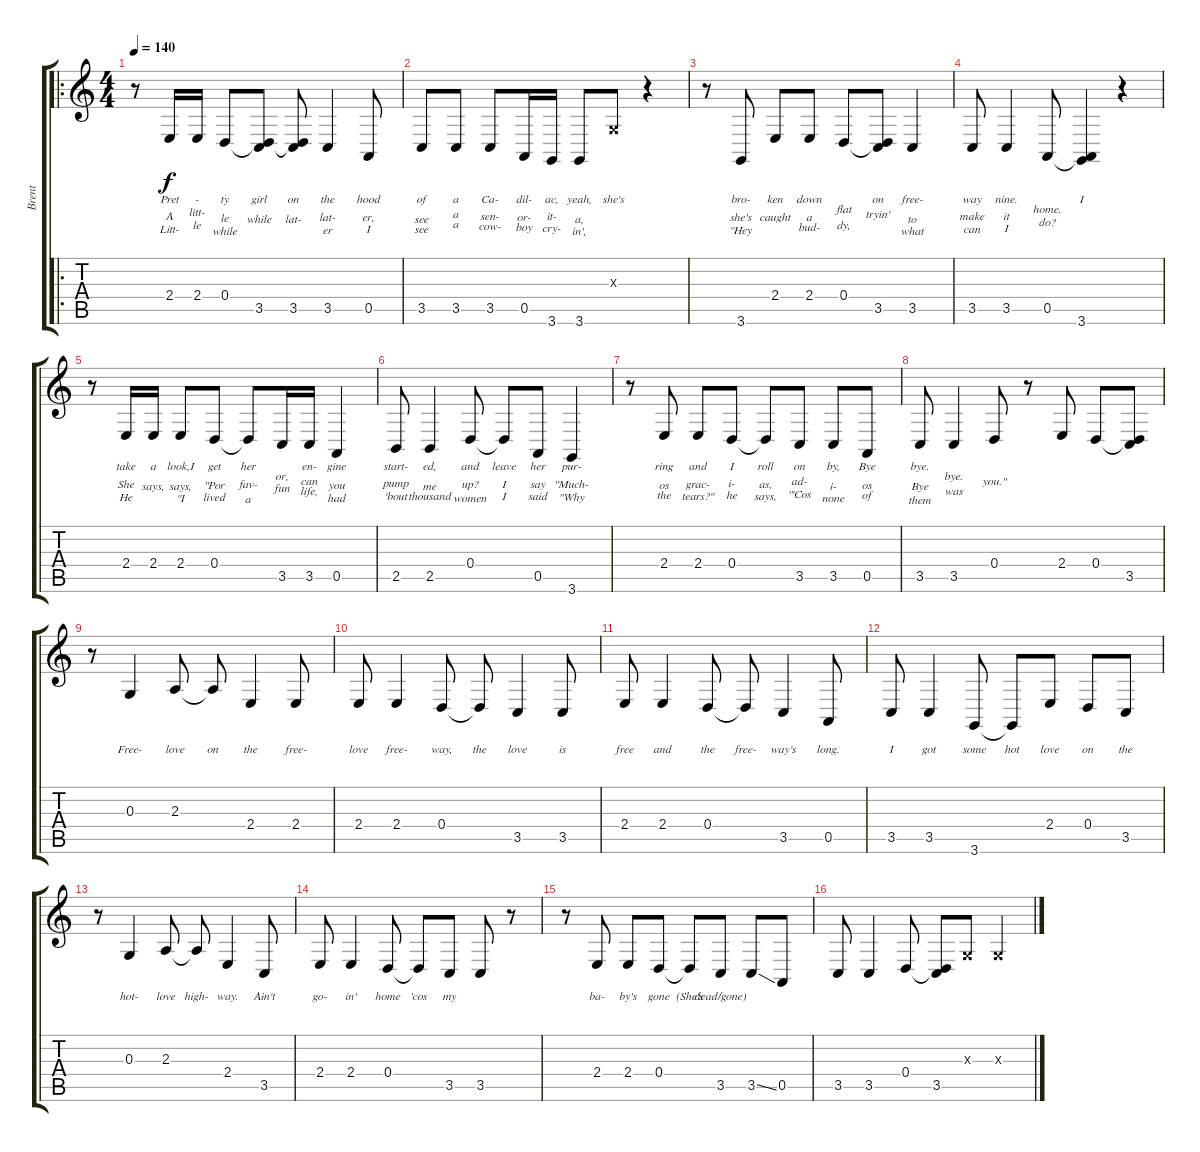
\track ("Brent" "Brent") {instrument lead5charang}
\staff {score tabs}
\tuning (E4 B3 G3 D3 A2 E2) {hide}
\ro
\ts (4 4)
\tempo 140
\clef g2
\ks c
r.8{dy f instrument lead5charang} 2.4.16{lyrics (0 "Pret") lyrics (1 "") lyrics (2 "A") lyrics (3 "Litt-") lyrics (4 "")} 2.4.16{lyrics (0 "-") lyrics (1 "") lyrics (2 "litt-") lyrics (3 "le") lyrics (4 "")} 0.4.8{lyrics (0 "ty") lyrics (1 "") lyrics (2 "le") lyrics (3 "while") lyrics (4 "")} (0.4{t} 3.5).8{lyrics (0 "girl") lyrics (1 "") lyrics (2 "while") lyrics (3 "") lyrics (4 "")} (0.4{t} 3.5).8{lyrics (0 "on") lyrics (1 "") lyrics (2 "") lyrics (3 "lat-") lyrics (4 "")} 3.5.4{lyrics (0 "the") lyrics (1 "") lyrics (2 "lat-") lyrics (3 "er") lyrics (4 "")} 0.5.8{lyrics (0 "hood") lyrics (1 "") lyrics (2 "er,") lyrics (3 "I") lyrics (4 "")} |
3.5.8{lyrics (0 "of") lyrics (1 "") lyrics (2 "see") lyrics (3 "see") lyrics (4 "")} 3.5.8{lyrics (0 "a") lyrics (1 "") lyrics (2 "a") lyrics (3 "a") lyrics (4 "")} 3.5.8{lyrics (0 "Ca-") lyrics (1 "") lyrics (2 "sen-") lyrics (3 "cow-") lyrics (4 "")} 0.5.16{lyrics (0 "dil-") lyrics (1 "") lyrics (2 "or-") lyrics (3 "boy") lyrics (4 "")} 3.6.16{lyrics (0 "ac,") lyrics (1 "") lyrics (2 "it-") lyrics (3 "cry-") lyrics (4 "")} 3.6.8{lyrics (0 "yeah,") lyrics (1 "") lyrics (2 "a,") lyrics (3 "in',") lyrics (4 "")} 0.3{x}.8{lyrics (0 "she's") lyrics (1 "") lyrics (2 "") lyrics (3 "") lyrics (4 "")} r.4 |
r.8 3.6.8{lyrics (0 "bro-") lyrics (1 "") lyrics (2 "she's") lyrics (3 "\"Hey") lyrics (4 "")} 2.4.8{lyrics (0 "ken") lyrics (1 "") lyrics (2 "caught") lyrics (3 "") lyrics (4 "")} 2.4.8{lyrics (0 "down") lyrics (1 "") lyrics (2 "a") lyrics (3 "bud-") lyrics (4 "")} 0.4.8{lyrics (0 "") lyrics (1 "") lyrics (2 "flat") lyrics (3 "dy,") lyrics (4 "")} (0.4{t} 3.5).8{lyrics (0 "on") lyrics (1 "") lyrics (2 "tryin'") lyrics (3 "") lyrics (4 "")} 3.5.4{lyrics (0 "free-") lyrics (1 "") lyrics (2 "to") lyrics (3 "what") lyrics (4 "")} |
3.5.8{lyrics (0 "way") lyrics (1 "") lyrics (2 "make") lyrics (3 "can") lyrics (4 "")} 3.5.4{lyrics (0 "nine.") lyrics (1 "") lyrics (2 "it") lyrics (3 "I") lyrics (4 "")} 0.5.8{lyrics (0 "") lyrics (1 "") lyrics (2 "home.") lyrics (3 "do?") lyrics (4 "")} (0.5{t} 3.6).4{lyrics (0 "I") lyrics (1 "") lyrics (2 "") lyrics (3 "") lyrics (4 "")} r.4 |
r.8 2.4.16{lyrics (0 "take") lyrics (1 "") lyrics (2 "She") lyrics (3 "He") lyrics (4 "")} 2.4.16{lyrics (0 "a") lyrics (1 "") lyrics (2 "") lyrics (3 "says,") lyrics (4 "")} 2.4.8{lyrics (0 "look,I") lyrics (1 "") lyrics (2 "says,") lyrics (3 "\"I") lyrics (4 "")} 0.4.8{lyrics (0 "get") lyrics (1 "") lyrics (2 "\"Por") lyrics (3 "lived") lyrics (4 "")} 0.4{t}.8{lyrics (0 "her") lyrics (1 "") lyrics (2 "fav-") lyrics (3 "a") lyrics (4 "")} 3.5.16{lyrics (0 "") lyrics (1 "") lyrics (2 "or,") lyrics (3 "fun") lyrics (4 "")} 3.5.16{lyrics (0 "en-") lyrics (1 "") lyrics (2 "can") lyrics (3 "life,") lyrics (4 "")} 0.5.4{lyrics (0 "gine") lyrics (1 "") lyrics (2 "you") lyrics (3 "had") lyrics (4 "")} |
2.5.8{lyrics (0 "start-") lyrics (1 "") lyrics (2 "pump") lyrics (3 "'bout") lyrics (4 "")} 2.5.4{lyrics (0 "ed,") lyrics (1 "") lyrics (2 "me") lyrics (3 "thousand") lyrics (4 "")} 0.4.8{lyrics (0 "and") lyrics (1 "") lyrics (2 "up?") lyrics (3 "women") lyrics (4 "")} 0.4{t}.8{lyrics (0 "leave") lyrics (1 "") lyrics (2 "I") lyrics (3 "I") lyrics (4 "")} 0.5.8{lyrics (0 "her") lyrics (1 "") lyrics (2 "say") lyrics (3 "said") lyrics (4 "")} 3.6.4{lyrics (0 "pur-") lyrics (1 "") lyrics (2 "\"Much-") lyrics (3 "\"Why") lyrics (4 "")} |
r.8 2.4.8{lyrics (0 "ring") lyrics (1 "") lyrics (2 "os") lyrics (3 "the") lyrics (4 "")} 2.4.8{lyrics (0 "and") lyrics (1 "") lyrics (2 "grac-") lyrics (3 "tears?\"") lyrics (4 "")} 0.4.8{lyrics (0 "I") lyrics (1 "") lyrics (2 "i-") lyrics (3 "he") lyrics (4 "")} 0.4{t}.8{lyrics (0 "roll") lyrics (1 "") lyrics (2 "as,") lyrics (3 "says,") lyrics (4 "")} 3.5.8{lyrics (0 "on") lyrics (1 "") lyrics (2 "ad-") lyrics (3 "\"'Cos") lyrics (4 "")} 3.5.8{lyrics (0 "by,") lyrics (1 "") lyrics (2 "i-") lyrics (3 "none") lyrics (4 "")} 0.5.8{lyrics (0 "Bye") lyrics (1 "") lyrics (2 "os") lyrics (3 "of") lyrics (4 "")} |
3.5.8{lyrics (0 "bye.") lyrics (1 "") lyrics (2 "Bye") lyrics (3 "them") lyrics (4 "")} 3.5.4{lyrics (0 "") lyrics (1 "") lyrics (2 "bye.") lyrics (3 "was") lyrics (4 "")} 0.4.8{lyrics (0 "") lyrics (1 "") lyrics (2 "") lyrics (3 "you.\"") lyrics (4 "")} r.8 2.4.8 0.4.8 (0.4{t} 3.5).8 |
r.8 0.3.4{lyrics (0 "") lyrics (1 "Free-") lyrics (2 "") lyrics (3 "") lyrics (4 "")} 2.3.8{lyrics (0 "") lyrics (1 "love") lyrics (2 "") lyrics (3 "") lyrics (4 "")} 2.3{t}.8{lyrics (0 "") lyrics (1 "on") lyrics (2 "") lyrics (3 "") lyrics (4 "")} 2.4.4{lyrics (0 "") lyrics (1 "the") lyrics (2 "") lyrics (3 "") lyrics (4 "")} 2.4.8{lyrics (0 "") lyrics (1 "free-") lyrics (2 "") lyrics (3 "") lyrics (4 "")} |
2.4.8{lyrics (0 "") lyrics (1 "love") lyrics (2 "") lyrics (3 "") lyrics (4 "")} 2.4.4{lyrics (0 "") lyrics (1 "free-") lyrics (2 "") lyrics (3 "") lyrics (4 "")} 0.4.8{lyrics (0 "") lyrics (1 "way,") lyrics (2 "") lyrics (3 "") lyrics (4 "")} 0.4{t}.8{lyrics (0 "") lyrics (1 "the") lyrics (2 "") lyrics (3 "") lyrics (4 "")} 3.5.4{lyrics (0 "") lyrics (1 "love") lyrics (2 "") lyrics (3 "") lyrics (4 "")} 3.5.8{lyrics (0 "") lyrics (1 "is") lyrics (2 "") lyrics (3 "") lyrics (4 "")} |
2.4.8{lyrics (0 "") lyrics (1 "free") lyrics (2 "") lyrics (3 "") lyrics (4 "")} 2.4.4{lyrics (0 "") lyrics (1 "and") lyrics (2 "") lyrics (3 "") lyrics (4 "")} 0.4.8{lyrics (0 "") lyrics (1 "the") lyrics (2 "") lyrics (3 "") lyrics (4 "")} 0.4{t}.8{lyrics (0 "") lyrics (1 "free-") lyrics (2 "") lyrics (3 "") lyrics (4 "")} 3.5.4{lyrics (0 "") lyrics (1 "way's") lyrics (2 "") lyrics (3 "") lyrics (4 "")} 0.5.8{lyrics (0 "") lyrics (1 "long.") lyrics (2 "") lyrics (3 "") lyrics (4 "")} |
3.5.8{lyrics (0 "") lyrics (1 "I") lyrics (2 "") lyrics (3 "") lyrics (4 "")} 3.5.4{lyrics (0 "") lyrics (1 "got") lyrics (2 "") lyrics (3 "") lyrics (4 "")} 3.6.8{lyrics (0 "") lyrics (1 "some") lyrics (2 "") lyrics (3 "") lyrics (4 "")} 3.6{t}.8{lyrics (0 "") lyrics (1 "hot") lyrics (2 "") lyrics (3 "") lyrics (4 "")} 2.4.8{lyrics (0 "") lyrics (1 "love") lyrics (2 "") lyrics (3 "") lyrics (4 "")} 0.4.8{lyrics (0 "") lyrics (1 "on") lyrics (2 "") lyrics (3 "") lyrics (4 "")} 3.5.8{lyrics (0 "") lyrics (1 "the") lyrics (2 "") lyrics (3 "") lyrics (4 "")} |
r.8 0.3.4{lyrics (0 "") lyrics (1 "hot-") lyrics (2 "") lyrics (3 "") lyrics (4 "")} 2.3.8{lyrics (0 "") lyrics (1 "love") lyrics (2 "") lyrics (3 "") lyrics (4 "")} 2.3{t}.8{lyrics (0 "") lyrics (1 "high-") lyrics (2 "") lyrics (3 "") lyrics (4 "")} 2.4.4{lyrics (0 "") lyrics (1 "way.") lyrics (2 "") lyrics (3 "") lyrics (4 "")} 3.5.8{lyrics (0 "") lyrics (1 "Ain't") lyrics (2 "") lyrics (3 "") lyrics (4 "")} |
2.4.8{lyrics (0 "") lyrics (1 "go-") lyrics (2 "") lyrics (3 "") lyrics (4 "")} 2.4.4{lyrics (0 "") lyrics (1 "in'") lyrics (2 "") lyrics (3 "") lyrics (4 "")} 0.4.8{lyrics (0 "") lyrics (1 "home") lyrics (2 "") lyrics (3 "") lyrics (4 "")} 0.4{t}.8{lyrics (0 "") lyrics (1 "'cos") lyrics (2 "") lyrics (3 "") lyrics (4 "")} 3.5.8{lyrics (0 "") lyrics (1 "my") lyrics (2 "") lyrics (3 "") lyrics (4 "")} 3.5.8{lyrics (0 "") lyrics (1 "") lyrics (2 "") lyrics (3 "") lyrics (4 "")} r.8 |
r.8 2.4.8{lyrics (0 "") lyrics (1 "ba-") lyrics (2 "") lyrics (3 "") lyrics (4 "")} 2.4.8{lyrics (0 "") lyrics (1 "by's") lyrics (2 "") lyrics (3 "") lyrics (4 "")} 0.4.8{lyrics (0 "") lyrics (1 "gone") lyrics (2 "") lyrics (3 "") lyrics (4 "")} 0.4{t}.8{lyrics (0 "") lyrics (1 "(She's") lyrics (2 "") lyrics (3 "") lyrics (4 "")} 3.5.8{lyrics (0 "") lyrics (1 "dead/gone)") lyrics (2 "") lyrics (3 "") lyrics (4 "")} 3.5{ss}.8 0.5.8 |
3.5.8 3.5.4 0.4.8 (0.4{t} 3.5).8 0.3{x}.8 0.3{x}.4
